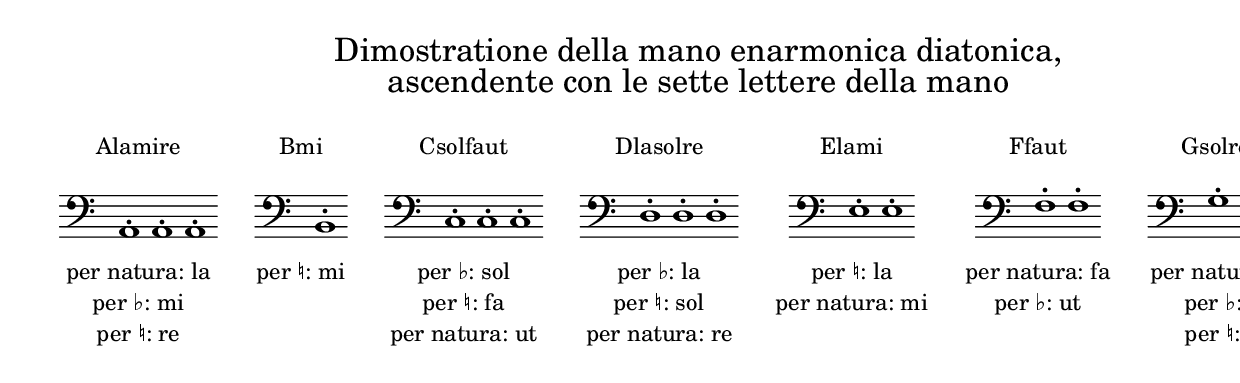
\version "2.22.2"

% Auto generated file

\header {
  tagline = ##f
}

dot = {
   \once \override Script.add-stem-support = ##f
   \once \override Script.toward-stem-shift = 0
   \once \override Script.skyline-horizontal-padding = 0
   \once \override Script.direction = 1
   \once \override Script.font-size = 1
}

\markup {
  \center-column {
    \line {
      \center-align
      \fontsize#3 { \concat { \normal-text "Dimostratione della mano enarmonica diatonica,"} }
    }\line {
      \center-align
      \fontsize#3 { \concat { \normal-text "ascendente con le sette lettere della mano"} }
    }
    \null
    \line {
      \center-column {
        \line {
          \left-align {  \normal-text "Alamire" }
        }

        \null
        \line {
          \score {
            <<
              \new Staff \with { instrumentName = ""} {
                \override Staff.TimeSignature.stencil = ##f
                \override Staff.NoteHead.style = #'baroque
                \accidentalStyle Score.forget
                \cadenzaOn
                \clef "bass" \dot a,1-. 
                \dot a,1-. 
                \dot a,1-. 
                \cadenzaOff
              }
            >>
            \layout {
              \context {
                \Score
                \override SpacingSpanner.common-shortest-duration = #(ly:make-moment 1)
              }
            }
          }
        }
        \null
        \line {
          \left-align {  \normal-text "per natura: la" }
        }
        \line {
          \left-align {  \normal-text "per ♭: mi" }
        }
        \line {
          \left-align {  \normal-text "per ♮: re" }
        }

      }
      \hspace #3 
      \center-column {
        \line {
          \left-align {  \normal-text "Bmi" }
        }

        \null
        \line {
          \score {
            <<
              \new Staff \with { instrumentName = ""} {
                \override Staff.TimeSignature.stencil = ##f
                \override Staff.NoteHead.style = #'baroque
                \accidentalStyle Score.forget
                \cadenzaOn
                \clef "bass" \dot b,1-. 
                \cadenzaOff
              }
            >>
            \layout {
              \context {
                \Score
                \override SpacingSpanner.common-shortest-duration = #(ly:make-moment 1)
              }
            }
          }
        }
        \null
        \line {
          \left-align {  \normal-text "per ♮: mi" }
        }

      }
      \hspace #3 
      \center-column {
        \line {
          \left-align {  \normal-text "Csolfaut" }
        }

        \null
        \line {
          \score {
            <<
              \new Staff \with { instrumentName = ""} {
                \override Staff.TimeSignature.stencil = ##f
                \override Staff.NoteHead.style = #'baroque
                \accidentalStyle Score.forget
                \cadenzaOn
                \clef "bass" \dot c1-. 
                \dot c1-. 
                \dot c1-. 
                \cadenzaOff
              }
            >>
            \layout {
              \context {
                \Score
                \override SpacingSpanner.common-shortest-duration = #(ly:make-moment 1)
              }
            }
          }
        }
        \null
        \line {
          \left-align {  \normal-text "per ♭: sol" }
        }
        \line {
          \left-align {  \normal-text "per ♮: fa" }
        }
        \line {
          \left-align {  \normal-text "per natura: ut" }
        }

      }
      \hspace #3 
      \center-column {
        \line {
          \left-align {  \normal-text "Dlasolre" }
        }

        \null
        \line {
          \score {
            <<
              \new Staff \with { instrumentName = ""} {
                \override Staff.TimeSignature.stencil = ##f
                \override Staff.NoteHead.style = #'baroque
                \accidentalStyle Score.forget
                \cadenzaOn
                \clef "bass" \dot d1-. 
                \dot d1-. 
                \dot d1-. 
                \cadenzaOff
              }
            >>
            \layout {
              \context {
                \Score
                \override SpacingSpanner.common-shortest-duration = #(ly:make-moment 1)
              }
            }
          }
        }
        \null
        \line {
          \left-align {  \normal-text "per ♭: la" }
        }
        \line {
          \left-align {  \normal-text "per ♮: sol" }
        }
        \line {
          \left-align {  \normal-text "per natura: re" }
        }

      }
      \hspace #3 
      \center-column {
        \line {
          \left-align {  \normal-text "Elami" }
        }

        \null
        \line {
          \score {
            <<
              \new Staff \with { instrumentName = ""} {
                \override Staff.TimeSignature.stencil = ##f
                \override Staff.NoteHead.style = #'baroque
                \accidentalStyle Score.forget
                \cadenzaOn
                \clef "bass" \dot e1-. 
                \dot e1-. 
                \cadenzaOff
              }
            >>
            \layout {
              \context {
                \Score
                \override SpacingSpanner.common-shortest-duration = #(ly:make-moment 1)
              }
            }
          }
        }
        \null
        \line {
          \left-align {  \normal-text "per ♮: la" }
        }
        \line {
          \left-align {  \normal-text "per natura: mi" }
        }

      }
      \hspace #3 
      \center-column {
        \line {
          \left-align {  \normal-text "Ffaut" }
        }

        \null
        \line {
          \score {
            <<
              \new Staff \with { instrumentName = ""} {
                \override Staff.TimeSignature.stencil = ##f
                \override Staff.NoteHead.style = #'baroque
                \accidentalStyle Score.forget
                \cadenzaOn
                \clef "bass" \dot f1-. 
                \dot f1-. 
                \cadenzaOff
              }
            >>
            \layout {
              \context {
                \Score
                \override SpacingSpanner.common-shortest-duration = #(ly:make-moment 1)
              }
            }
          }
        }
        \null
        \line {
          \left-align {  \normal-text "per natura: fa" }
        }
        \line {
          \left-align {  \normal-text "per ♭: ut" }
        }

      }
      \hspace #3 
      \center-column {
        \line {
          \left-align {  \normal-text "Gsolreut" }
        }

        \null
        \line {
          \score {
            <<
              \new Staff \with { instrumentName = ""} {
                \override Staff.TimeSignature.stencil = ##f
                \override Staff.NoteHead.style = #'baroque
                \accidentalStyle Score.forget
                \cadenzaOn
                \clef "bass" \dot g1-. 
                \dot g1-. 
                \dot g1-. 
                \cadenzaOff
              }
            >>
            \layout {
              \context {
                \Score
                \override SpacingSpanner.common-shortest-duration = #(ly:make-moment 1)
              }
            }
          }
        }
        \null
        \line {
          \left-align {  \normal-text "per natura: sol" }
        }
        \line {
          \left-align {  \normal-text "per ♭: re" }
        }
        \line {
          \left-align {  \normal-text "per ♮: ut" }
        }

      }
      \hspace #3 

    }
  }
}